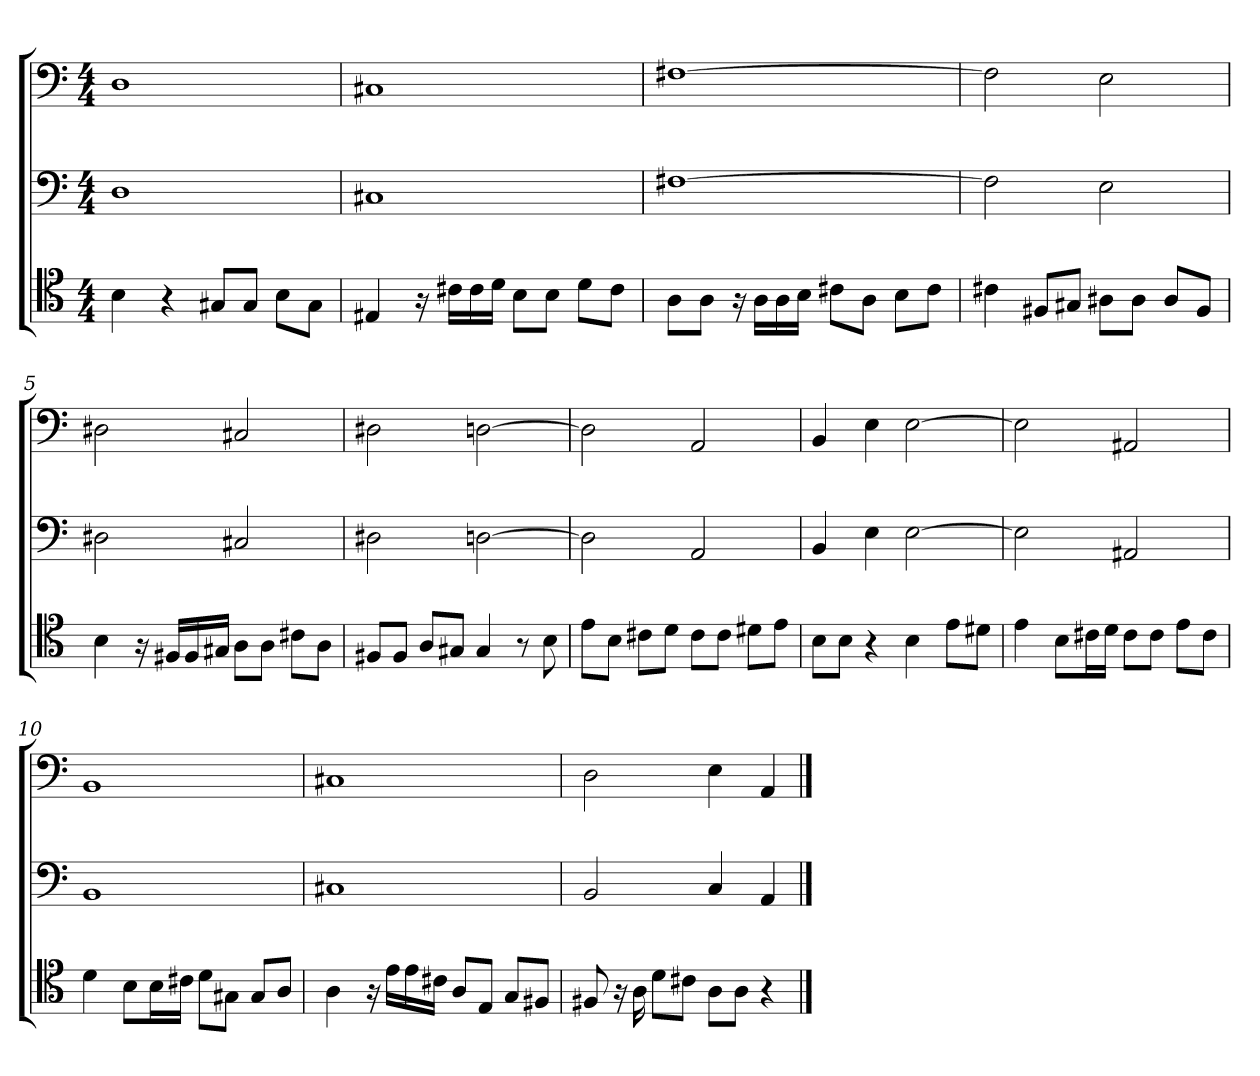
**kern	**kern	**kern
*part3	*part2	*part1
*staff3	*staff2	*staff1
*clefC4	*clefF4	*clefF4
*k[]	*k[]	*k[]
*a:	*a:	*a:
*M4/4	*M4/4	*M4/4
=1	=1	=1
4B	1D	1D
4r	.	.
8G#X/L	.	.
8G#/J	.	.
8B\L	.	.
8G#\J	.	.
=2	=2	=2
4E#X	1C#X	1C#X
16r	.	.
16c#X\LL	.	.
16c#\	.	.
16d\JJ	.	.
8B\L	.	.
8B\J	.	.
8d\L	.	.
8c#\J	.	.
=3	=3	=3
8A\L	[1F#X	[1F#X
8A\J	.	.
16r	.	.
16A\LL	.	.
16A\	.	.
16B\JJ	.	.
8c#X\L	.	.
8A\J	.	.
8B\L	.	.
8c#\J	.	.
=4	=4	=4
4c#X	2F#]	2F#]
8F#X/L	.	.
8G#X/J	.	.
8A#X\L	2E	2E
8A#\J	.	.
8A#/L	.	.
8F#/J	.	.
=5	=5	=5
4B	2D#X	2D#X
16r	.	.
16F#X/LL	.	.
16F#/	.	.
16G#X/JJ	.	.
8A\L	2C#X	2C#X
8A\J	.	.
8c#X\L	.	.
8A\J	.	.
=6	=6	=6
8F#X/L	2D#X	2D#X
8F#/J	.	.
8A/L	.	.
8G#X/J	.	.
4G#	[2Dn	[2Dn
8r	.	.
8B	.	.
=7	=7	=7
8e\L	2D]	2D]
8B\J	.	.
8c#X\L	.	.
8d\J	.	.
8c#\L	2AA	2AA
8c#\J	.	.
8d#X\L	.	.
8e\J	.	.
=8	=8	=8
8B\L	4BB	4BB
8B\J	.	.
4r	4E	4E
4B	[2E	[2E
8e\L	.	.
8d#X\J	.	.
=9	=9	=9
4e	2E]	2E]
8B\L	.	.
16c#X\L	.	.
16d\JJ	.	.
8c#\L	2AA#X	2AA#X
8c#\J	.	.
8e\L	.	.
8c#\J	.	.
=10	=10	=10
4d	1BB	1BB
8B\L	.	.
16B\L	.	.
16c#X\JJ	.	.
8d\L	.	.
8G#X\J	.	.
8G#/L	.	.
8A/J	.	.
=11	=11	=11
4A	1C#X	1C#X
16r	.	.
16e\LL	.	.
16e\	.	.
16c#X\JJ	.	.
8A/L	.	.
8E/J	.	.
8G/L	.	.
8F#X/J	.	.
=12	=12	=12
8F#X	2BB	2D
16r	.	.
16A	.	.
8d\L	.	.
8c#X\J	.	.
8A\L	4C	4E
8A\J	.	.
4r	4AA	4AA
==	==	==
*-	*-	*-
